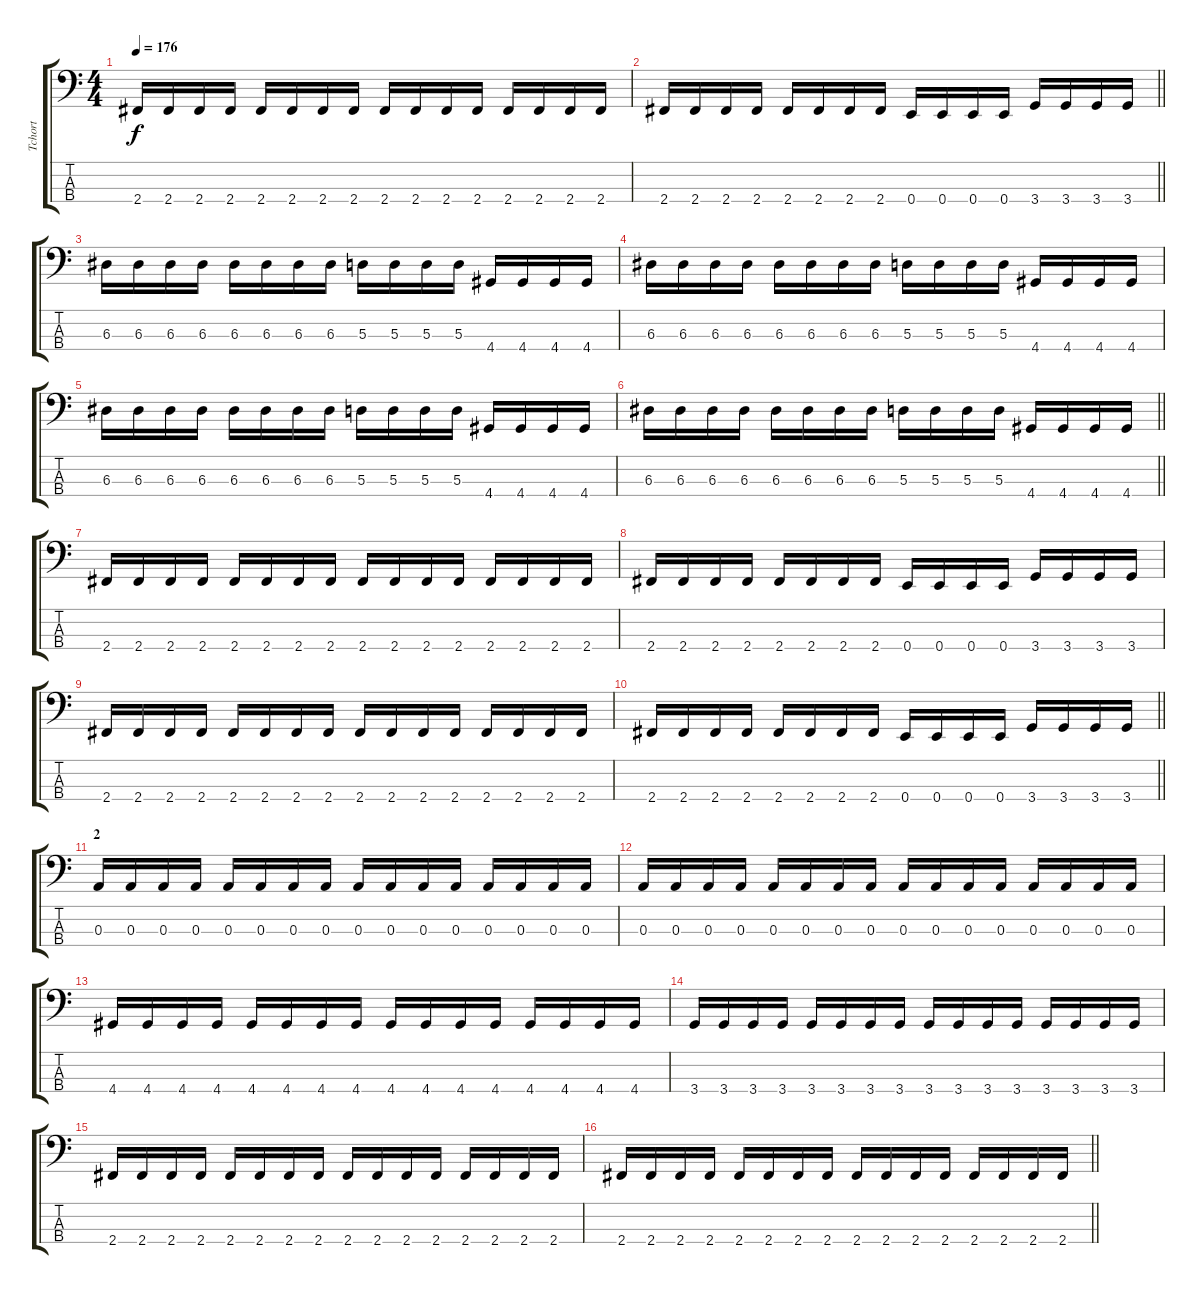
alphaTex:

\track ("Tchort" "Tchort") {instrument electricbasspick}
\staff {score tabs}
\tuning (G2 D2 A1 E1) {hide}
\ts (4 4)
\tempo 176
\clef f4
\ks c
2.4.16{dy f} 2.4.16 2.4.16 2.4.16 2.4.16 2.4.16 2.4.16 2.4.16 2.4.16 2.4.16 2.4.16 2.4.16 2.4.16 2.4.16 2.4.16 2.4.16 |
\barLineRight lightlight
2.4.16 2.4.16 2.4.16 2.4.16 2.4.16 2.4.16 2.4.16 2.4.16 0.4.16 0.4.16 0.4.16 0.4.16 3.4.16 3.4.16 3.4.16 3.4.16 |
\section ("" "")
6.3.16 6.3.16 6.3.16 6.3.16 6.3.16 6.3.16 6.3.16 6.3.16 5.3.16 5.3.16 5.3.16 5.3.16 4.4.16 4.4.16 4.4.16 4.4.16 |
6.3.16 6.3.16 6.3.16 6.3.16 6.3.16 6.3.16 6.3.16 6.3.16 5.3.16 5.3.16 5.3.16 5.3.16 4.4.16 4.4.16 4.4.16 4.4.16 |
6.3.16 6.3.16 6.3.16 6.3.16 6.3.16 6.3.16 6.3.16 6.3.16 5.3.16 5.3.16 5.3.16 5.3.16 4.4.16 4.4.16 4.4.16 4.4.16 |
\barLineRight lightlight
6.3.16 6.3.16 6.3.16 6.3.16 6.3.16 6.3.16 6.3.16 6.3.16 5.3.16 5.3.16 5.3.16 5.3.16 4.4.16 4.4.16 4.4.16 4.4.16 |
\section ("" "")
2.4.16 2.4.16 2.4.16 2.4.16 2.4.16 2.4.16 2.4.16 2.4.16 2.4.16 2.4.16 2.4.16 2.4.16 2.4.16 2.4.16 2.4.16 2.4.16 |
2.4.16 2.4.16 2.4.16 2.4.16 2.4.16 2.4.16 2.4.16 2.4.16 0.4.16 0.4.16 0.4.16 0.4.16 3.4.16 3.4.16 3.4.16 3.4.16 |
2.4.16 2.4.16 2.4.16 2.4.16 2.4.16 2.4.16 2.4.16 2.4.16 2.4.16 2.4.16 2.4.16 2.4.16 2.4.16 2.4.16 2.4.16 2.4.16 |
\barLineRight lightlight
2.4.16 2.4.16 2.4.16 2.4.16 2.4.16 2.4.16 2.4.16 2.4.16 0.4.16 0.4.16 0.4.16 0.4.16 3.4.16 3.4.16 3.4.16 3.4.16 |
\section ("" "2")
0.3.16 0.3.16 0.3.16 0.3.16 0.3.16 0.3.16 0.3.16 0.3.16 0.3.16 0.3.16 0.3.16 0.3.16 0.3.16 0.3.16 0.3.16 0.3.16 |
0.3.16 0.3.16 0.3.16 0.3.16 0.3.16 0.3.16 0.3.16 0.3.16 0.3.16 0.3.16 0.3.16 0.3.16 0.3.16 0.3.16 0.3.16 0.3.16 |
4.4.16 4.4.16 4.4.16 4.4.16 4.4.16 4.4.16 4.4.16 4.4.16 4.4.16 4.4.16 4.4.16 4.4.16 4.4.16 4.4.16 4.4.16 4.4.16 |
3.4.16 3.4.16 3.4.16 3.4.16 3.4.16 3.4.16 3.4.16 3.4.16 3.4.16 3.4.16 3.4.16 3.4.16 3.4.16 3.4.16 3.4.16 3.4.16 |
2.4.16 2.4.16 2.4.16 2.4.16 2.4.16 2.4.16 2.4.16 2.4.16 2.4.16 2.4.16 2.4.16 2.4.16 2.4.16 2.4.16 2.4.16 2.4.16 |
\barLineRight lightlight
2.4.16 2.4.16 2.4.16 2.4.16 2.4.16 2.4.16 2.4.16 2.4.16 2.4.16 2.4.16 2.4.16 2.4.16 2.4.16 2.4.16 2.4.16 2.4.16
